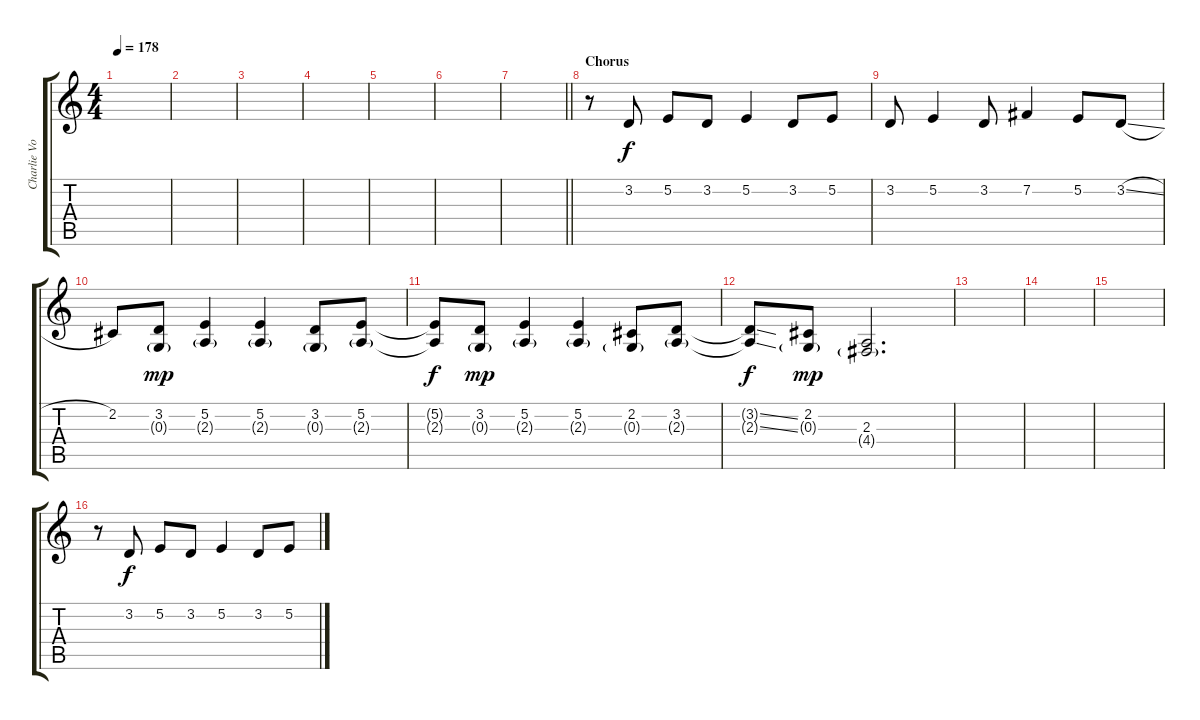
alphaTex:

\track ("Charlie Vox" "Charlie Vo") {instrument bassoon}
\staff {score tabs}
\tuning (E4 B3 G3 D3 A2 D2) {hide}
\ts (4 4)
\tempo 178
\clef g2
\ks c
|
|
|
|
|
|
\barLineRight lightlight
|
\section ("" "Chorus")
r.8 3.2.8 5.2.8 3.2.8 5.2.4 3.2.8 5.2.8 |
3.2.8 5.2.4 3.2.8 7.2.4 5.2.8 3.2{sl}.8 |
2.2.8 (3.2 0.3{g}).8{dy mp} (5.2 2.3{g}).4 (5.2 2.3{g}).4 (3.2 0.3{g}).8 (5.2 2.3{g}).8 |
(5.2{t} 2.3{t}).8{dy f} (3.2 0.3{g}).8{dy mp} (5.2 2.3{g}).4 (5.2 2.3{g}).4 (2.2 0.3{g}).8 (3.2 2.3{g}).8 |
(3.2{ss t} 2.3{ss t}).8{dy f} (2.2 0.3{g}).8{dy mp} (2.3 4.4{g}).2{d} |
|
|
|
r.8 3.2.8{dy f} 5.2.8 3.2.8 5.2.4 3.2.8 5.2.8
